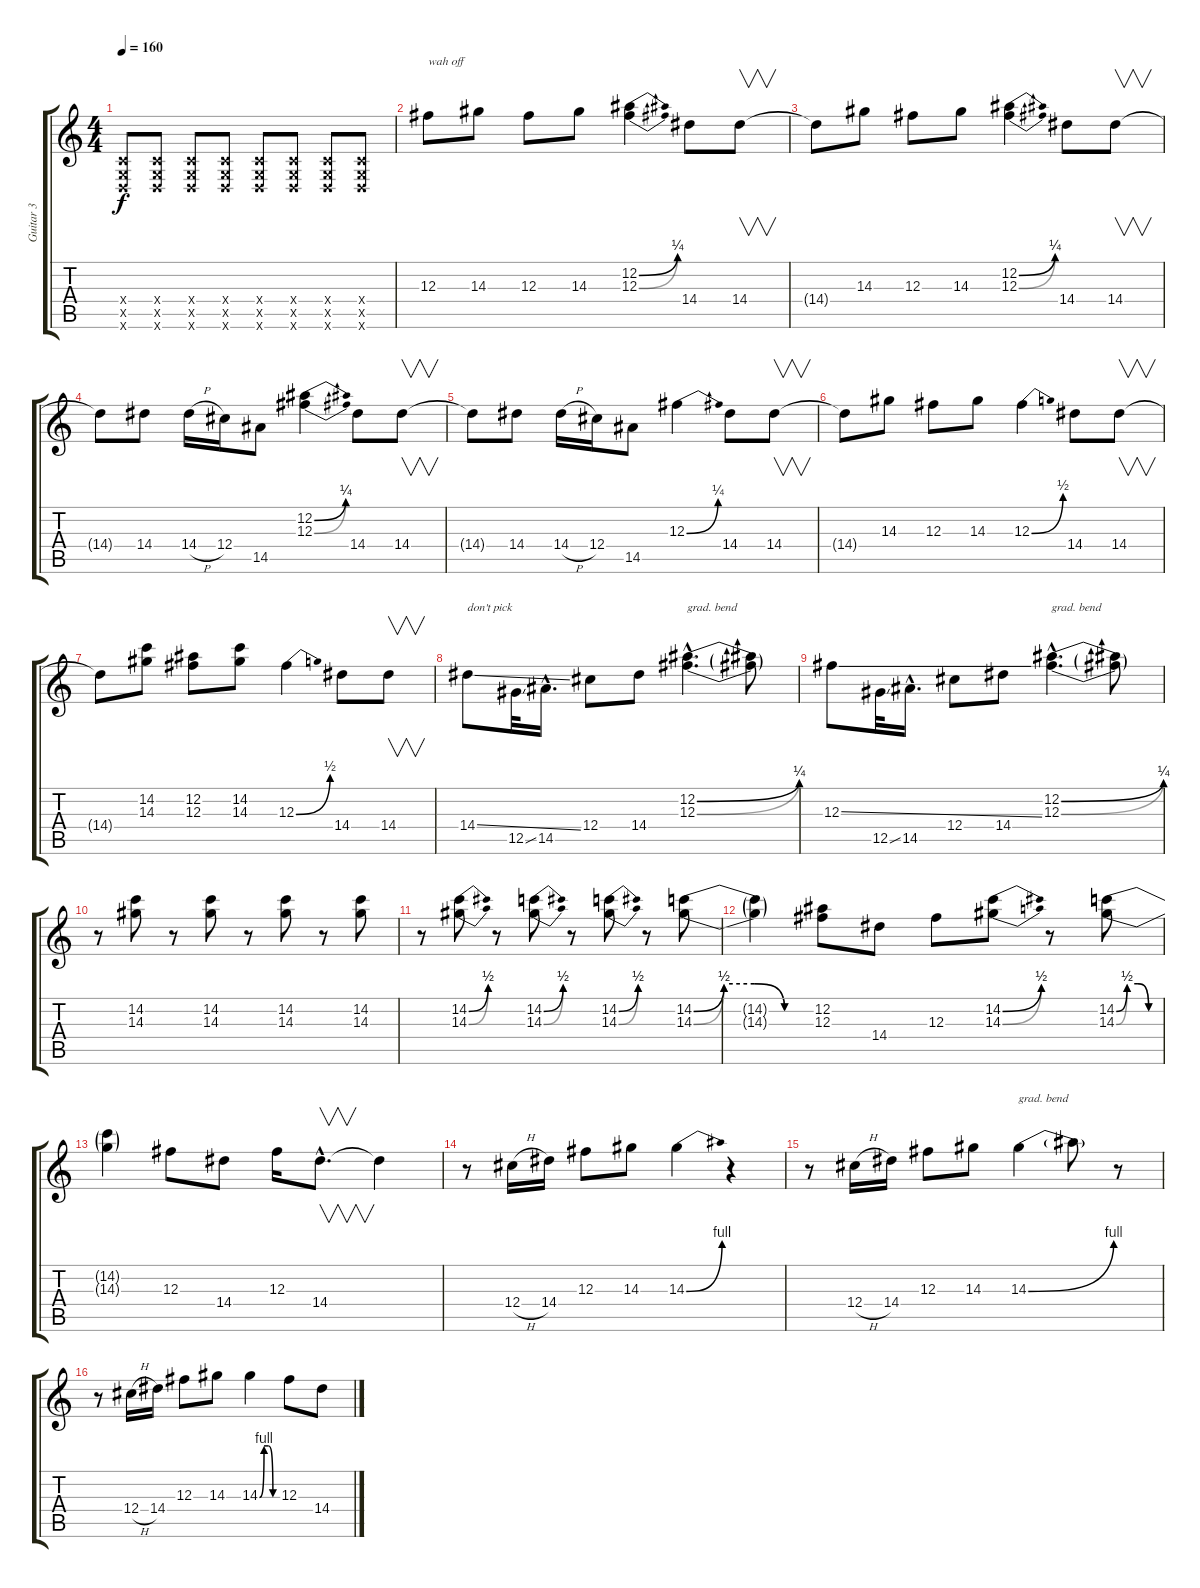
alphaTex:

\track ("Guitar 3" "Guitar 3") {instrument distortionguitar}
\staff {score tabs}
\tuning (Eb4 Bb3 Gb3 Db3 Ab2 Eb2) {hide}
\ts (4 4)
\tempo 160
\clef g2
\ks c
(-1.4{x} -1.5{x} -1.6{x}).8{dy f} (-1.4{x} -1.5{x} -1.6{x}).8 (-1.4{x} -1.5{x} -1.6{x}).8 (-1.4{x} -1.5{x} -1.6{x}).8 (-1.4{x} -1.5{x} -1.6{x}).8 (-1.4{x} -1.5{x} -1.6{x}).8 (-1.4{x} -1.5{x} -1.6{x}).8 (-1.4{x} -1.5{x} -1.6{x}).8 |
12.3.8{txt "wah off"} 14.3.8 12.3.8 14.3.8 (12.2{be (bend 0 0 60 1)} 12.3{be (bend 0 0 60 1)}).4 14.4.8 14.4.8{v} |
14.4{t}.8 14.3.8 12.3.8 14.3.8 (12.2{be (bend 0 0 60 1)} 12.3{be (bend 0 0 60 1)}).4 14.4.8 14.4.8{v} |
14.4{t}.8 14.4.8 14.4{h}.16 12.4.16 14.5.8 (12.2{be (bend 0 0 60 1)} 12.3{be (bend 0 0 60 1)}).4 14.4.8 14.4.8{v} |
14.4{t}.8 14.4.8 14.4{h}.16 12.4.16 14.5.8 12.3{be (bend 0 0 60 1)}.4 14.4.8 14.4.8{v} |
14.4{t}.8 14.3.8 12.3.8 14.3.8 12.3{be (bend 0 0 60 2)}.4 14.4.8 14.4.8{v} |
14.4{t}.8 (14.2 14.3).8 (12.2 12.3).8 (14.2 14.3).8 12.3{be (bend 0 0 60 2)}.4 14.4.8 14.4.8{v} |
14.4{ss}.8{txt "don't pick"} 12.5{ss}.32 14.5{hac}.16{d} 12.4.8 14.4.8 (12.2{be (bend 0 0 60 1) hac} 12.3{be (bend 0 0 60 1) hac}).4{d txt "grad. bend"} (12.2{t} 12.3{t}).8 |
12.3{ss}.8 12.5{ss}.32 14.5{hac}.16{d} 12.4.8 14.4.8 (12.2{be (bend 0 0 60 1) hac} 12.3{be (bend 0 0 60 1) hac}).4{d txt "grad. bend"} (12.2{t} 12.3{t}).8 |
r.8 (14.2 14.3).8 r.8 (14.2 14.3).8 r.8 (14.2 14.3).8 r.8 (14.2 14.3).8 |
r.8 (14.2{be (bend 0 0 60 2)} 14.3{be (bend 0 0 60 2)}).8 r.8 (14.2{be (bend 0 0 60 2)} 14.3{be (bend 0 0 60 2)}).8 r.8 (14.2{be (bend 0 0 60 2)} 14.3{be (bend 0 0 60 2)}).8 r.8 (14.2{be (custom 0 0 15 2 30 2 45 0 60 0)} 14.3{be (custom 0 0 15 2 30 2 45 0 60 0)}).8 |
(14.2{t} 14.3{t}).4 (12.2 12.3).8 14.4.8 12.3.8 (14.2{be (bend 0 0 60 2)} 14.3{be (bend 0 0 60 2)}).8 r.8 (14.2{be (custom 0 0 15 2 30 2 45 0 60 0)} 14.3{be (custom 0 0 15 2 30 2 45 0 60 0)}).8 |
(14.2{t} 14.3{t}).4 12.3.8 14.4.8 12.3.16 14.4{hac}.8{v d} 14.4{t}.4 |
r.8 12.4{h}.16 14.4.16 12.3.8 14.3.8 14.3{be (bend 0 0 60 4)}.4 r.4 |
r.8 12.4{h}.16 14.4.16 12.3.8 14.3.8 14.3{be (bend 0 0 60 4)}.4{txt "grad. bend"} 14.3{t}.8 r.8 |
r.8 12.4{h}.16 14.4.16 12.3.8 14.3.8 14.3{be (custom 0 0 15 4 30 4 45 0 60 0)}.4 12.3.8 14.4.8
